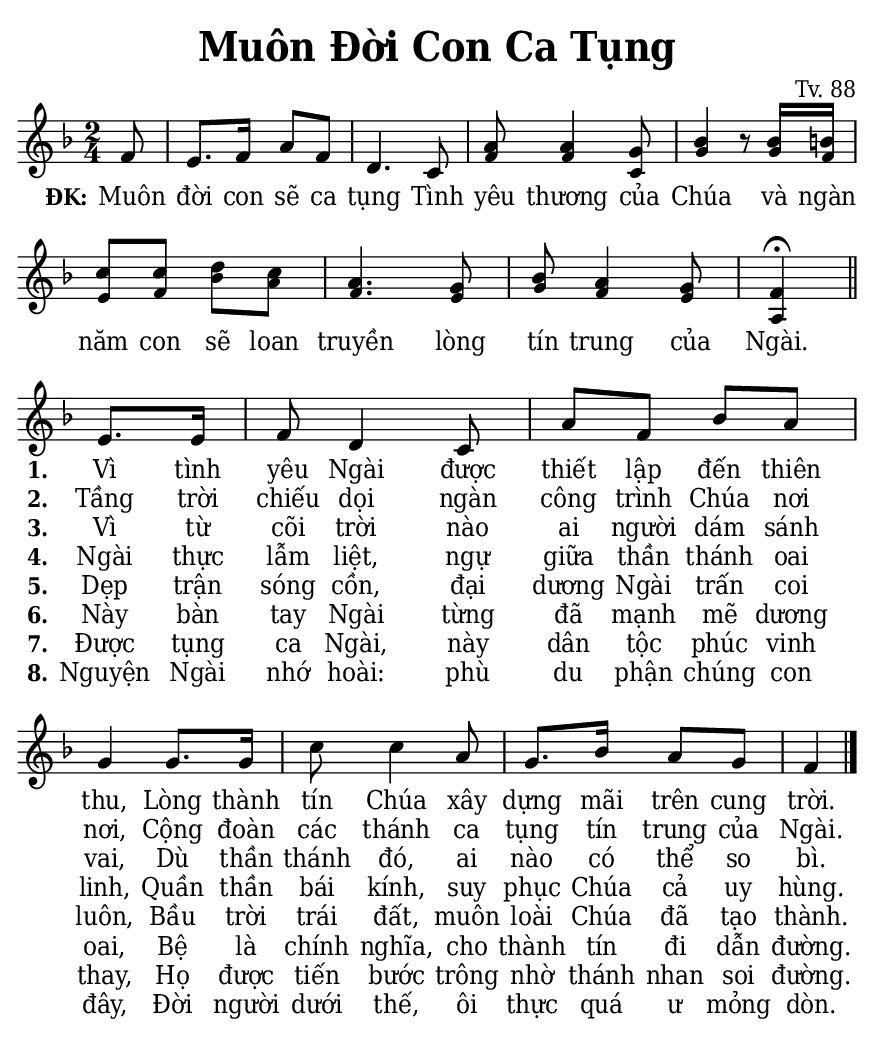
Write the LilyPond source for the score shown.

% Cài đặt chung\
\version "2.22.1"
\include "english.ly"

\header {
  title = \markup { \fontsize #1 "Muôn Đời Con Ca Tụng" }
  composer = "Tv. 88"
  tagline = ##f
}

% Nhạc phiên khúc
nhacPhienKhucSop = \relative c' {
  \partial 8 f8 |
  e8. f16 a8 f |
  d4. c8 |
  a'8 a4 g8 |
  bf4 r8 bf16 b! |
  c8 c d c |
  a4. g8 |
  bf a4 g8 |
  f4 \fermata \bar "||" \break
  
  e8. e16 |
  f8 d4 c8 |
  a' f bf a |
  g4 g8. g16 |
  c8 c4 a8 |
  g8. bf16 a8 g |
  f4 \bar "|."
}

nhacPhienKhucAlto = \relative c' {
  f8 |
  e8. f16 a8 f |
  d4. c8 |
  f8 f4 c8 |
  g'4 r8 g16 f |
  e8 f bf a |
  f4. e8 |
  g f4 e8 |
  a,4
}

% Lời phiên khúc
loiPhienKhucSop = \lyrics {
  \set stanza = "ĐK:"
  Muôn đời con sẽ ca tụng Tình yêu thương của Chúa
  và ngàn năm con sẽ loan truyền lòng tín trung của Ngài.
  <<
    {
      \set stanza = "1."
      Vì tình yêu Ngài được thiết lập đến thiên thu,
      Lòng thành tín Chúa xây dựng mãi trên cung trời.
    }
    \new Lyrics {
	    \set associatedVoice = "beSop"
	    \set stanza = "2."
	    Tầng trời chiếu dọi ngàn công trình Chúa nơi nơi,
	    Cộng đoàn các thánh ca tụng tín trung của Ngài.
    }
    \new Lyrics {
	    \set associatedVoice = "beSop"
	    \set stanza = "3."
	    Vì từ cõi trời nào ai người dám sánh vai,
	    Dù thần thánh đó, ai nào có thể so bì.
    }
    \new Lyrics {
	    \set associatedVoice = "beSop"
	    \set stanza = "4."
	    Ngài thực lẫm liệt, ngự giữa thần thánh oai linh,
	    Quần thần bái kính, suy phục Chúa cả uy hùng.
    }
    \new Lyrics {
	    \set associatedVoice = "beSop"
	    \set stanza = "5."
	    Dẹp trận sóng cồn, đại dương Ngài trấn coi luôn,
	    Bầu trời trái đất, muôn loài Chúa đã tạo thành.
    }
    \new Lyrics {
	    \set associatedVoice = "beSop"
	    \set stanza = "6."
	    Này bàn tay Ngài từng đã mạnh mẽ dương oai,
	    Bệ là chính nghĩa, cho thành tín đi dẫn đường.
    }
    \new Lyrics {
	    \set associatedVoice = "beSop"
	    \set stanza = "7."
	    Được tụng ca Ngài, này dân tộc phúc vinh thay,
	    Họ được tiến bước trông nhờ thánh nhan soi đường.
    }
    \new Lyrics {
	    \set associatedVoice = "beSop"
	    \set stanza = "8."
	    Nguyện Ngài nhớ hoài: phù du phận chúng con đây,
	    Đời người dưới thế, ôi thực quá ư mỏng dòn.
    }
  >>
}

% Dàn trang
\paper {
  #(set-paper-size "a5")
  top-margin = 3\mm
  bottom-margin = 3\mm
  left-margin = 3\mm
  right-margin = 3\mm
  indent = #0
  #(define fonts
	 (make-pango-font-tree "Deja Vu Serif Condensed"
	 		       "Deja Vu Serif Condensed"
			       "Deja Vu Serif Condensed"
			       (/ 20 20)))
  print-page-number = ##f
  system-system-spacing = #'((basic-distance . 0.1) (padding . 3))
}

TongNhip = {
  \key f \major \time 2/4
  \set Timing.beamExceptions = #'()
  \set Timing.baseMoment = #(ly:make-moment 1/4)
}

% Đổi kích thước nốt cho bè phụ
notBePhu =
#(define-music-function (font-size music) (number? ly:music?)
   (for-some-music
     (lambda (m)
       (if (music-is-of-type? m 'rhythmic-event)
           (begin
             (set! (ly:music-property m 'tweaks)
                   (cons `(font-size . ,font-size)
                         (ly:music-property m 'tweaks)))
             #t)
           #f))
     music)
   music)

\score {
  \new ChoirStaff <<
    \new Staff \with {
        \consists "Merge_rests_engraver"
        printPartCombineTexts = ##f
      }
      <<
      \new Voice \TongNhip \partCombine 
        \nhacPhienKhucSop
        \notBePhu -1 { \nhacPhienKhucAlto }
      \new NullVoice = beSop \nhacPhienKhucSop
      \new Lyrics \lyricsto beSop \loiPhienKhucSop
      >>
  >>
  \layout {
    \override Lyrics.LyricSpace.minimum-distance = #1
    \override Score.BarNumber.break-visibility = ##(#f #f #f)
    \override Score.SpacingSpanner.uniform-stretching = ##t
  } 
}
